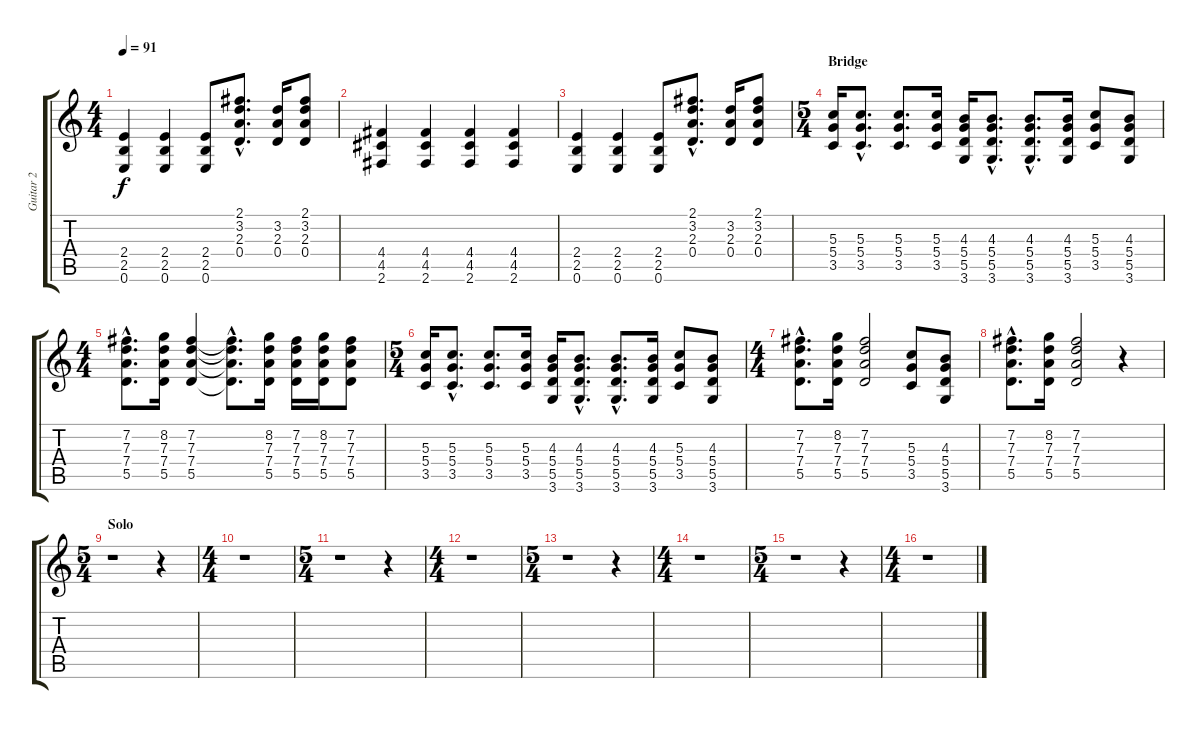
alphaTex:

\track ("Guitar 2" "Guitar 2") {instrument distortionguitar}
\staff {score tabs}
\tuning (E4 B3 G3 D3 A2 E2) {hide}
\ts (4 4)
\tempo 91
\clef g2
\ks c
(2.4 2.5 0.6).4{dy f} (2.4 2.5 0.6).4 (2.4 2.5 0.6).8 (2.1{hac} 3.2{hac} 2.3{hac} 0.4{hac}).8{d} (3.2 2.3 0.4).16 (2.1 3.2 2.3 0.4).8 |
(4.4 4.5 2.6).4 (4.4 4.5 2.6).4 (4.4 4.5 2.6).4 (4.4 4.5 2.6).4 |
(2.4 2.5 0.6).4 (2.4 2.5 0.6).4 (2.4 2.5 0.6).8 (2.1{hac} 3.2{hac} 2.3{hac} 0.4{hac}).8{d} (3.2 2.3 0.4).16 (2.1 3.2 2.3 0.4).8 |
\ts (5 4)
\section ("" "Bridge")
(5.3 5.4 3.5).16 (5.3{hac} 5.4{hac} 3.5{hac}).8{d} (5.3 5.4 3.5).8{d} (5.3 5.4 3.5).16 (4.3 5.4 5.5 3.6).16 (4.3{hac} 5.4{hac} 5.5{hac} 3.6{hac}).8{d} (4.3{hac} 5.4 5.5 3.6{hac}).8{d} (4.3 5.4 5.5 3.6).16 (5.3 5.4 3.5).8 (4.3 5.4 5.5 3.6).8 |
\ts (4 4)
(7.2{hac} 7.3{hac} 7.4{hac} 5.5{hac}).8{d} (8.2 7.3 7.4 5.5).16 (7.2 7.3 7.4 5.5).4 (7.2{hac t} 7.3{hac t} 7.4{hac t} 5.5{hac t}).8{d} (8.2 7.3 7.4 5.5).16 (7.2 7.3 7.4 5.5).16 (8.2 7.3 7.4 5.5).16 (7.2 7.3 7.4 5.5).8 |
\ts (5 4)
(5.3 5.4 3.5).16 (5.3{hac} 5.4{hac} 3.5{hac}).8{d} (5.3 5.4 3.5).8{d} (5.3 5.4 3.5).16 (4.3 5.4 5.5 3.6).16 (4.3{hac} 5.4{hac} 5.5{hac} 3.6{hac}).8{d} (4.3{hac} 5.4 5.5 3.6{hac}).8{d} (4.3 5.4 5.5 3.6).16 (5.3 5.4 3.5).8 (4.3 5.4 5.5 3.6).8 |
\ts (4 4)
(7.2{hac} 7.3{hac} 7.4{hac} 5.5{hac}).8{d} (8.2 7.3 7.4 5.5).16 (7.2 7.3 7.4 5.5).2 (5.3 5.4 3.5).8 (4.3 5.4 5.5 3.6).8 |
(7.2{hac} 7.3{hac} 7.4{hac} 5.5{hac}).8{d} (8.2 7.3 7.4 5.5).16 (7.2 7.3 7.4 5.5).2 r.4 |
\ts (5 4)
\section ("" "Solo")
r.1 r.4 |
\ts (4 4)
r.1 |
\ts (5 4)
r.1 r.4 |
\ts (4 4)
r.1 |
\ts (5 4)
r.1 r.4 |
\ts (4 4)
r.1 |
\ts (5 4)
r.1 r.4 |
\ts (4 4)
r.1
